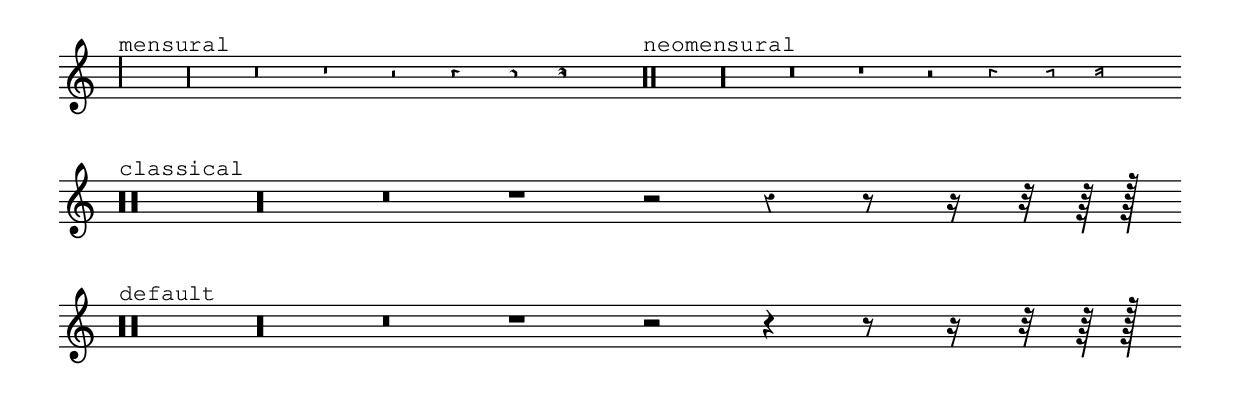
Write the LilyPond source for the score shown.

%% Do not edit this file; it is automatically
%% generated from LSR http://lsr.dsi.unimi.it
%% This file is in the public domain.
\version "2.13.10"

\header {
  lsrtags = "rhythms, ancient-notation, tweaks-and-overrides"

%% Translation of GIT committish: 5cab62e8738ff02eead438042743116391f306f5
  doctitlees = "Estilos de silencios"
  texidoces = "
Los silencios se pueden imprimir en distintos estilos.
"
%% Translation of GIT committish: d96023d8792c8af202c7cb8508010c0d3648899d

  doctitlede = "Pausenstile"
  texidocde = "
Pausen können in verschiedenen Stilen dargestellt werden.
"


%% Translation of GIT committish: e71f19ad847d3e94ac89750f34de8b6bb28611df
  texidocfr = "
Les silences peuvent être gravés selon différents styles.

"
  doctitlefr = "Styles de silences"

  texidoc = "
Rests may be used in various styles.




"
  doctitle = "Rest styles"
} % begin verbatim

\layout {
  indent = 0
  \context {
    \Staff
    \remove "Time_signature_engraver"
  }
}

\new Staff \relative c {
  \cadenzaOn
  \override Staff.Rest #'style = #'mensural
  r\maxima^\markup \typewriter { mensural }
  r\longa r\breve r1 r2 r4 r8 r16 s32 s64 s128 s128
  \bar ""

  \override Staff.Rest #'style = #'neomensural
  r\maxima^\markup \typewriter { neomensural }
  r\longa r\breve r1 r2 r4 r8 r16 s32 s64 s128 s128
  \bar ""

  \override Staff.Rest #'style = #'classical
  r\maxima^\markup \typewriter { classical }
  r\longa r\breve r1 r2 r4 r8 r16 r32 r64 r128 s128
  \bar ""

  \override Staff.Rest  #'style = #'default
  r\maxima^\markup \typewriter { default }
  r\longa r\breve r1 r2 r4 r8 r16 r32 r64 r128 s128
}

